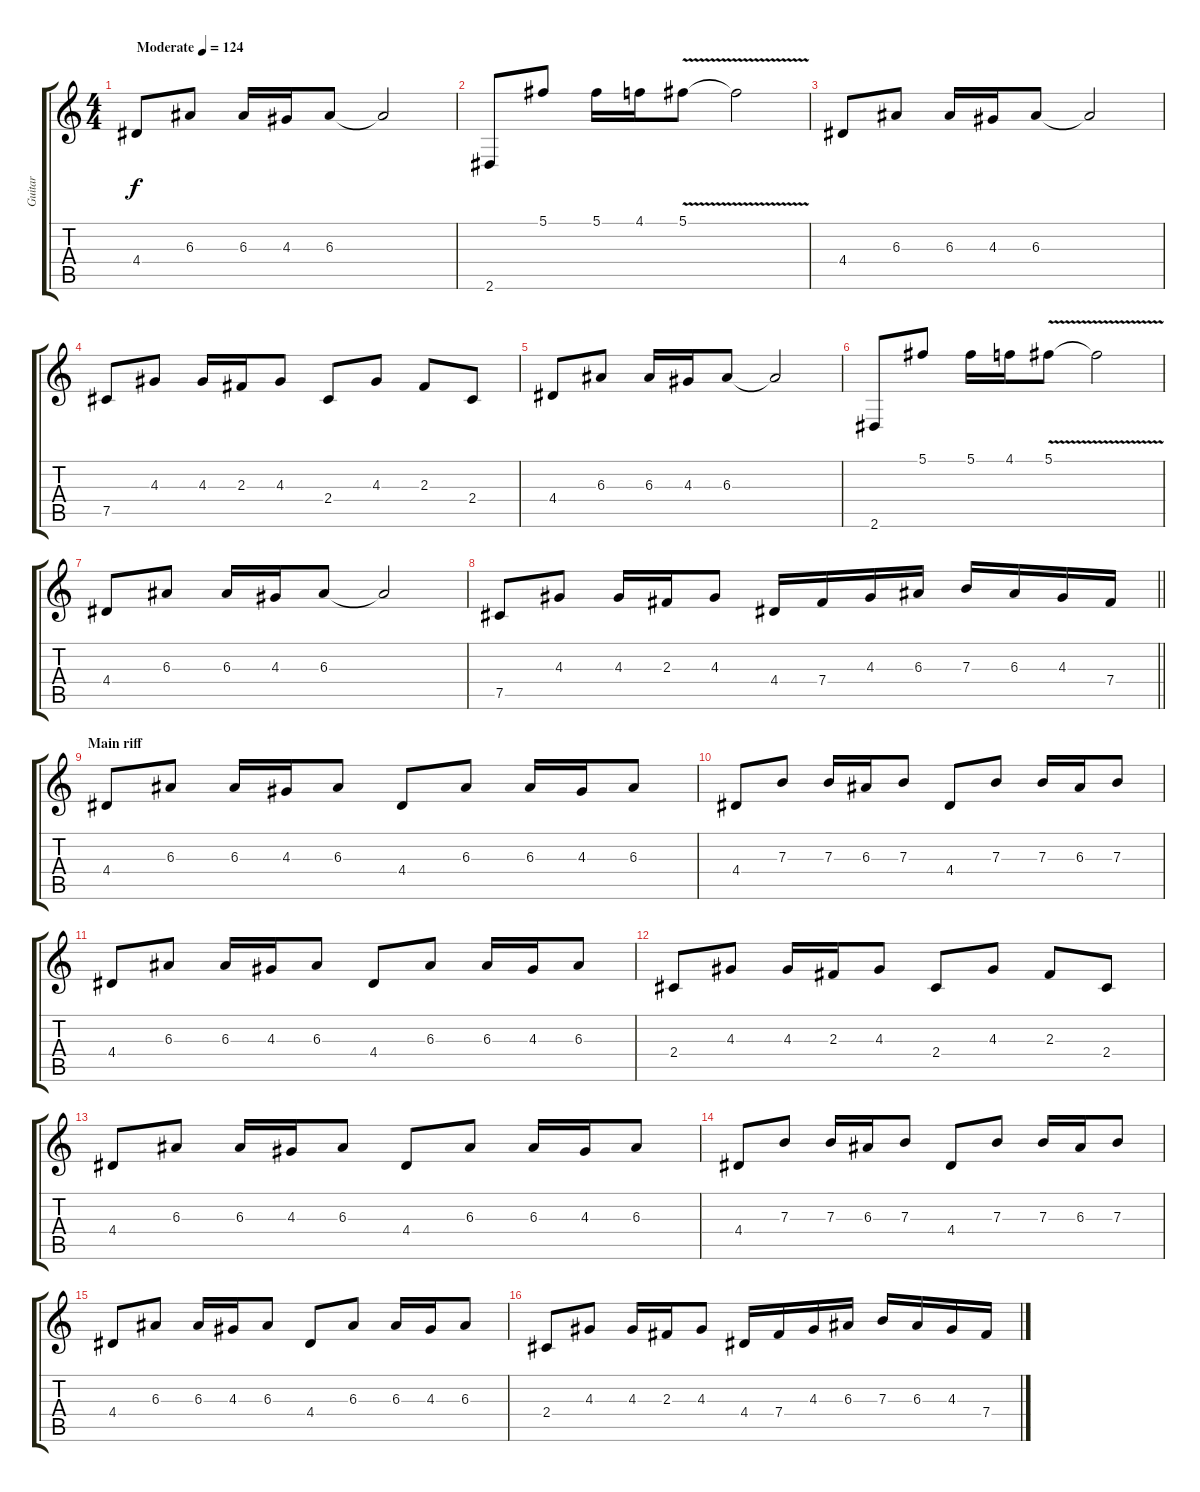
\track ("Guitar" "Guitar") {instrument distortionguitar}
\staff {score tabs}
\tuning (Db4 Ab3 E3 B2 Gb2 Db2) {hide}
\ts (4 4)
\tempo (124 "Moderate")
\clef g2
\ks c
4.4.8{dy f instrument distortionguitar} 6.3.8 6.3.16 4.3.16 6.3.8 6.3{t}.2 |
2.6.8 5.1.8 5.1.16 4.1.16 5.1{v}.8 5.1{t}.2 |
4.4.8 6.3.8 6.3.16 4.3.16 6.3.8 6.3{t}.2 |
7.5.8 4.3.8 4.3.16 2.3.16 4.3.8 2.4.8 4.3.8 2.3.8 2.4.8 |
4.4.8 6.3.8 6.3.16 4.3.16 6.3.8 6.3{t}.2 |
2.6.8 5.1.8 5.1.16 4.1.16 5.1{v}.8 5.1{t}.2 |
4.4.8 6.3.8 6.3.16 4.3.16 6.3.8 6.3{t}.2 |
\barLineRight lightlight
7.5.8 4.3.8 4.3.16 2.3.16 4.3.8 4.4.16 7.4.16 4.3.16 6.3.16 7.3.16 6.3.16 4.3.16 7.4.16 |
\section ("" "Main riff")
4.4.8 6.3.8 6.3.16 4.3.16 6.3.8 4.4.8 6.3.8 6.3.16 4.3.16 6.3.8 |
4.4.8 7.3.8 7.3.16 6.3.16 7.3.8 4.4.8 7.3.8 7.3.16 6.3.16 7.3.8 |
4.4.8 6.3.8 6.3.16 4.3.16 6.3.8 4.4.8 6.3.8 6.3.16 4.3.16 6.3.8 |
2.4.8 4.3.8 4.3.16 2.3.16 4.3.8 2.4.8 4.3.8 2.3.8 2.4.8 |
4.4.8 6.3.8 6.3.16 4.3.16 6.3.8 4.4.8 6.3.8 6.3.16 4.3.16 6.3.8 |
4.4.8 7.3.8 7.3.16 6.3.16 7.3.8 4.4.8 7.3.8 7.3.16 6.3.16 7.3.8 |
4.4.8 6.3.8 6.3.16 4.3.16 6.3.8 4.4.8 6.3.8 6.3.16 4.3.16 6.3.8 |
2.4.8 4.3.8 4.3.16 2.3.16 4.3.8 4.4.16 7.4.16 4.3.16 6.3.16 7.3.16 6.3.16 4.3.16 7.4.16
